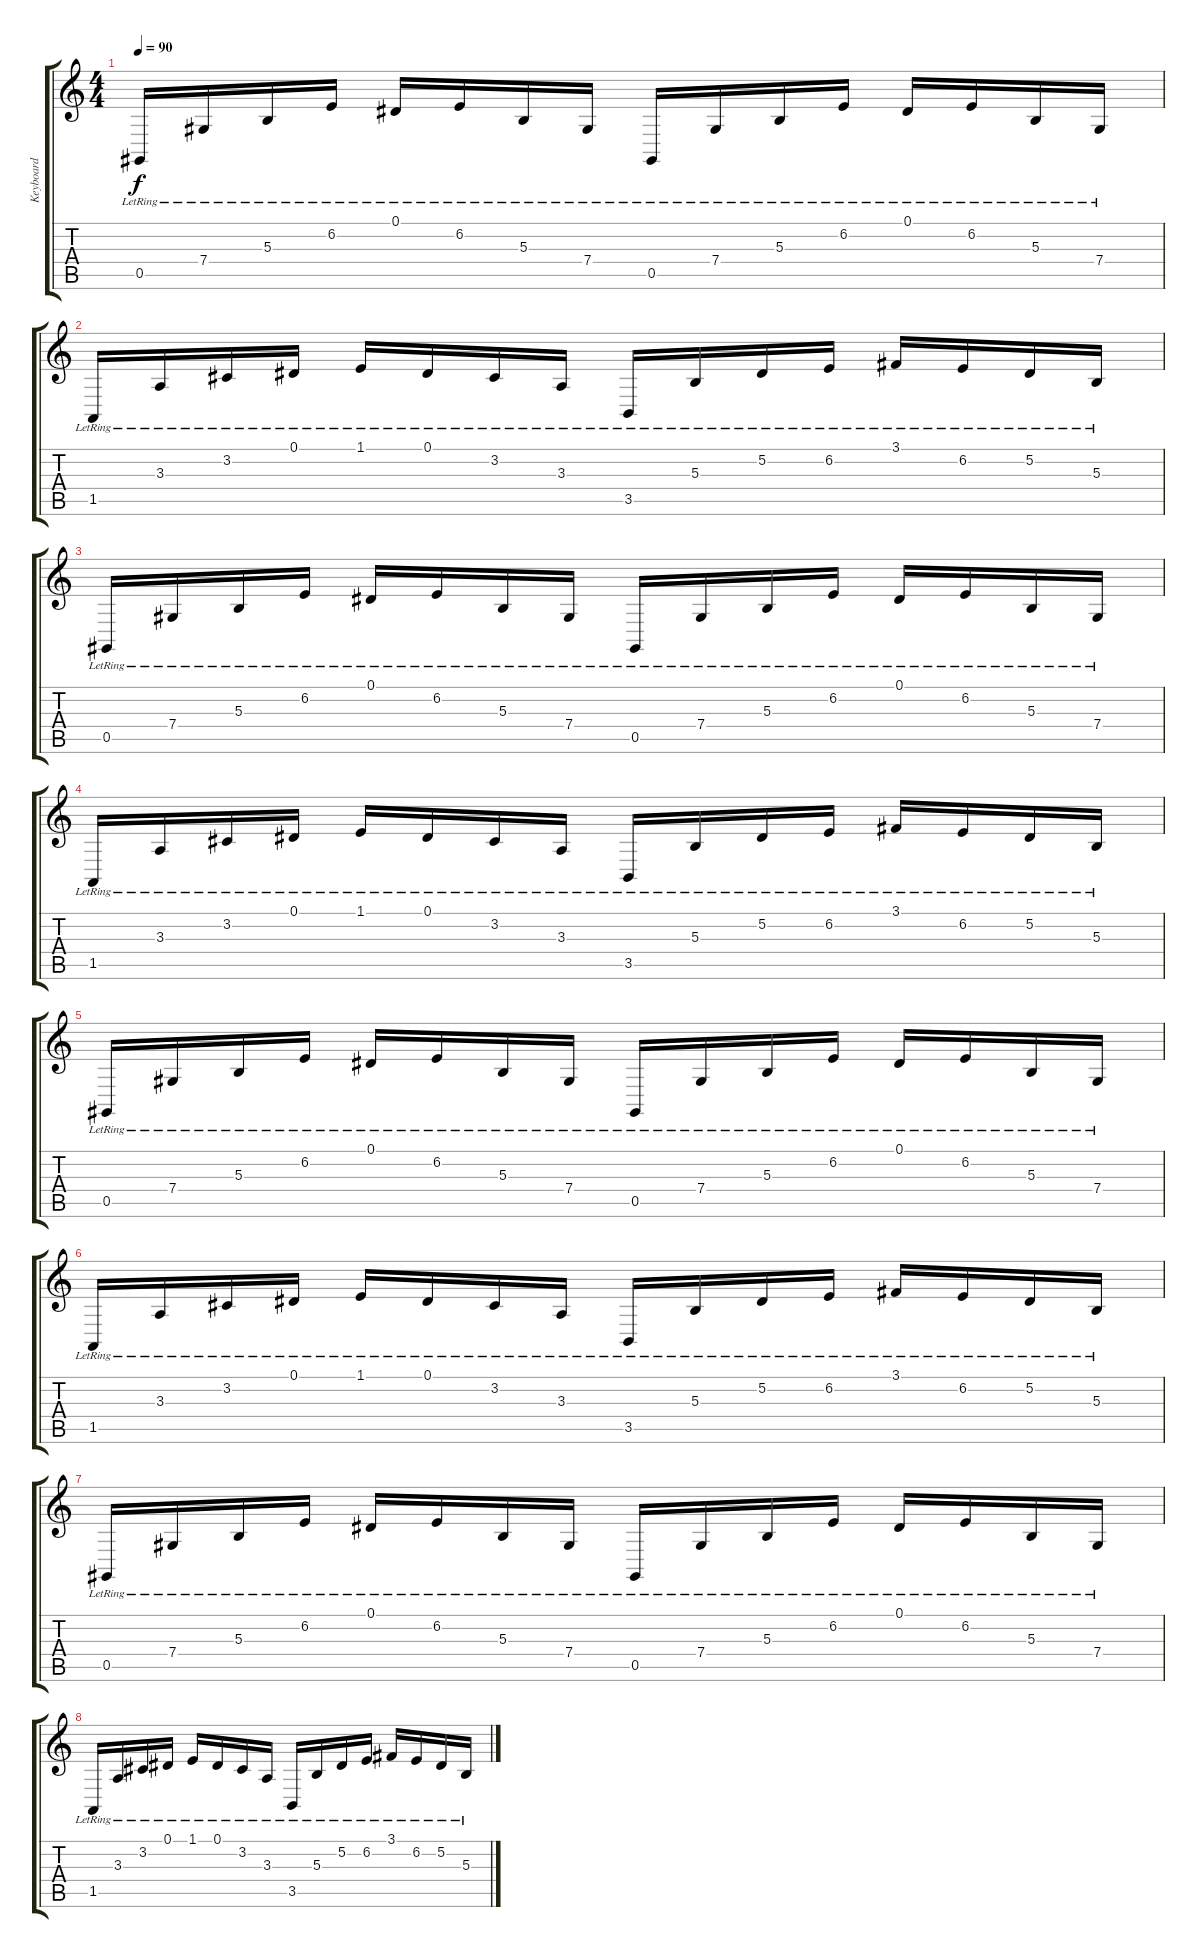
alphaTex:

\track ("Keyboard" "Keyboard") {instrument electricgrandpiano}
\staff {score tabs}
\tuning (Eb4 Bb3 Gb3 Db3 Ab2 Eb2) {hide}
\ts (4 4)
\tempo 90
\clef g2
\ks c
0.5{lr}.16{dy f} 7.4{lr}.16 5.3{lr}.16 6.2{lr}.16 0.1{lr}.16 6.2{lr}.16 5.3{lr}.16 7.4{lr}.16 0.5{lr}.16 7.4{lr}.16 5.3{lr}.16 6.2{lr}.16 0.1{lr}.16 6.2{lr}.16 5.3{lr}.16 7.4{lr}.16 |
1.5{lr}.16 3.3{lr}.16 3.2{lr}.16 0.1{lr}.16 1.1{lr}.16 0.1{lr}.16 3.2{lr}.16 3.3{lr}.16 3.5{lr}.16 5.3{lr}.16 5.2{lr}.16 6.2{lr}.16 3.1{lr}.16 6.2{lr}.16 5.2{lr}.16 5.3{lr}.16 |
0.5{lr}.16 7.4{lr}.16 5.3{lr}.16 6.2{lr}.16 0.1{lr}.16 6.2{lr}.16 5.3{lr}.16 7.4{lr}.16 0.5{lr}.16 7.4{lr}.16 5.3{lr}.16 6.2{lr}.16 0.1{lr}.16 6.2{lr}.16 5.3{lr}.16 7.4{lr}.16 |
1.5{lr}.16 3.3{lr}.16 3.2{lr}.16 0.1{lr}.16 1.1{lr}.16 0.1{lr}.16 3.2{lr}.16 3.3{lr}.16 3.5{lr}.16 5.3{lr}.16 5.2{lr}.16 6.2{lr}.16 3.1{lr}.16 6.2{lr}.16 5.2{lr}.16 5.3{lr}.16 |
0.5{lr}.16 7.4{lr}.16 5.3{lr}.16 6.2{lr}.16 0.1{lr}.16 6.2{lr}.16 5.3{lr}.16 7.4{lr}.16 0.5{lr}.16 7.4{lr}.16 5.3{lr}.16 6.2{lr}.16 0.1{lr}.16 6.2{lr}.16 5.3{lr}.16 7.4{lr}.16 |
1.5{lr}.16 3.3{lr}.16 3.2{lr}.16 0.1{lr}.16 1.1{lr}.16 0.1{lr}.16 3.2{lr}.16 3.3{lr}.16 3.5{lr}.16 5.3{lr}.16 5.2{lr}.16 6.2{lr}.16 3.1{lr}.16 6.2{lr}.16 5.2{lr}.16 5.3{lr}.16 |
0.5{lr}.16 7.4{lr}.16 5.3{lr}.16 6.2{lr}.16 0.1{lr}.16 6.2{lr}.16 5.3{lr}.16 7.4{lr}.16 0.5{lr}.16 7.4{lr}.16 5.3{lr}.16 6.2{lr}.16 0.1{lr}.16 6.2{lr}.16 5.3{lr}.16 7.4{lr}.16 |
1.5{lr}.16 3.3{lr}.16 3.2{lr}.16 0.1{lr}.16 1.1{lr}.16 0.1{lr}.16 3.2{lr}.16 3.3{lr}.16 3.5{lr}.16 5.3{lr}.16 5.2{lr}.16 6.2{lr}.16 3.1{lr}.16 6.2{lr}.16 5.2{lr}.16 5.3{lr}.16
